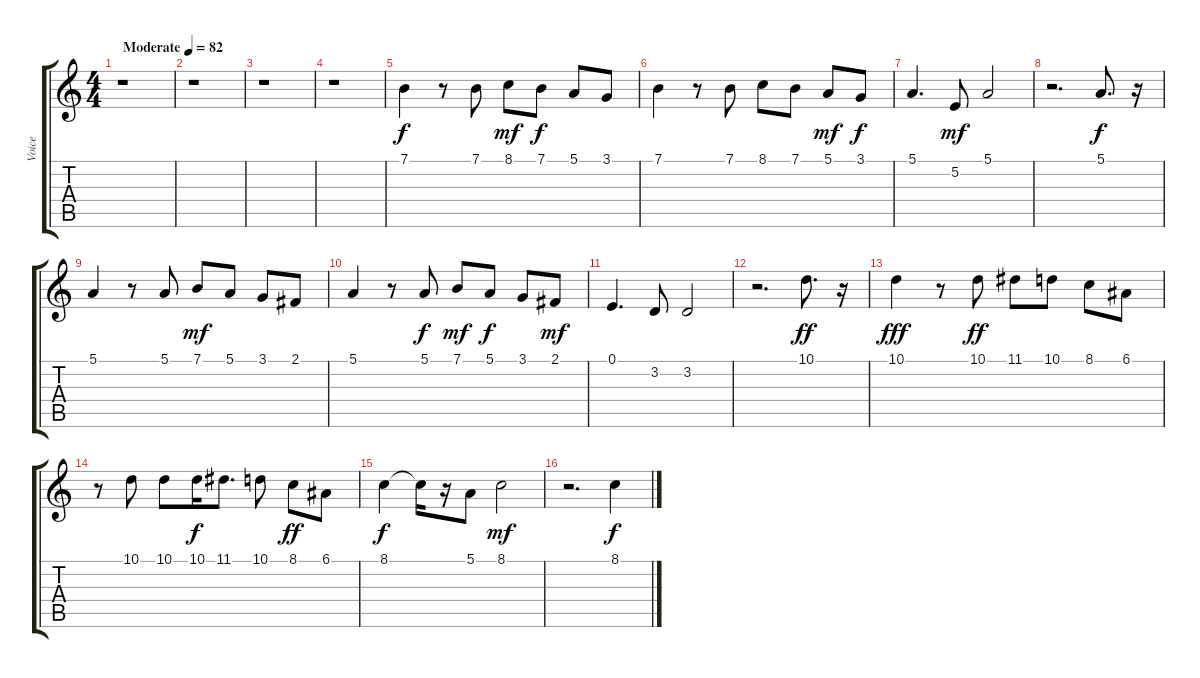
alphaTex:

\track ("Voice" "Voice") {instrument flute}
\staff {score tabs}
\tuning (E4 B3 G3 D3 A2 E2) {hide}
\ts (4 4)
\tempo (82 "Moderate")
\clef g2
\ks c
r.1{dy f instrument flute} |
r.1 |
r.1 |
r.1 |
7.1.4 r.8 7.1.8 8.1.8{dy mf} 7.1.8{dy f} 5.1.8 3.1.8 |
7.1.4 r.8 7.1.8 8.1.8 7.1.8 5.1.8{dy mf} 3.1.8{dy f} |
5.1.4{d} 5.2.8{dy mf} 5.1.2 |
r.2{d} 5.1.8{d dy f} r.16 |
5.1.4 r.8 5.1.8 7.1.8{dy mf} 5.1.8 3.1.8 2.1.8 |
5.1.4 r.8 5.1.8{dy f} 7.1.8{dy mf} 5.1.8{dy f} 3.1.8 2.1.8{dy mf} |
0.1.4{d} 3.2.8 3.2.2 |
r.2{d} 10.1.8{d dy ff} r.16 |
10.1.4{dy fff} r.8 10.1.8{dy ff} 11.1.8 10.1.8 8.1.8 6.1.8 |
r.8 10.1.8 10.1.8 10.1.16{dy f} 11.1.8{d} 10.1.8 8.1.8{dy ff} 6.1.8 |
8.1.4{dy f} 8.1{t}.16 r.16 5.1.8 8.1.2{dy mf} |
r.2{d} 8.1.4{dy f}
